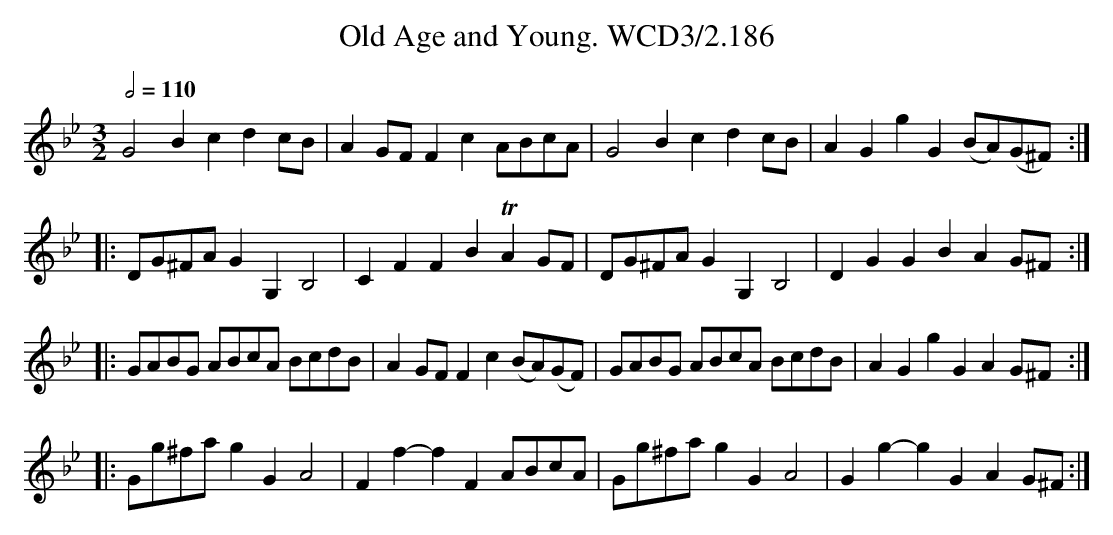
X:1
T:Old Age and Young. WCD3/2.186
M:3/2
L:1/8
Q:1/2=110
K:Gm
G4 B2c2d2 cB|A2GF F2c2 ABcA|\
G4 B2c2d2 cB|A2G2 g2G2 (BA)(G^F):|
|:DG^FA G2G,2 B,4|C2F2 F2B2 !trill!A2GF|\
DG^FA G2G,2 B,4|D2G2 G2B2 A2 G^F:|
|:GABG ABcA BcdB|A2GF F2c2 (BA)(GF)|\
GABG ABcA BcdB|A2G2 g2G2 A2G^F:|
|:Gg^fa g2G2 A4|F2f2 -f2F2 ABcA|\
Gg^fa g2G2 A4|G2g2 -g2G2 A2 G^F:|
